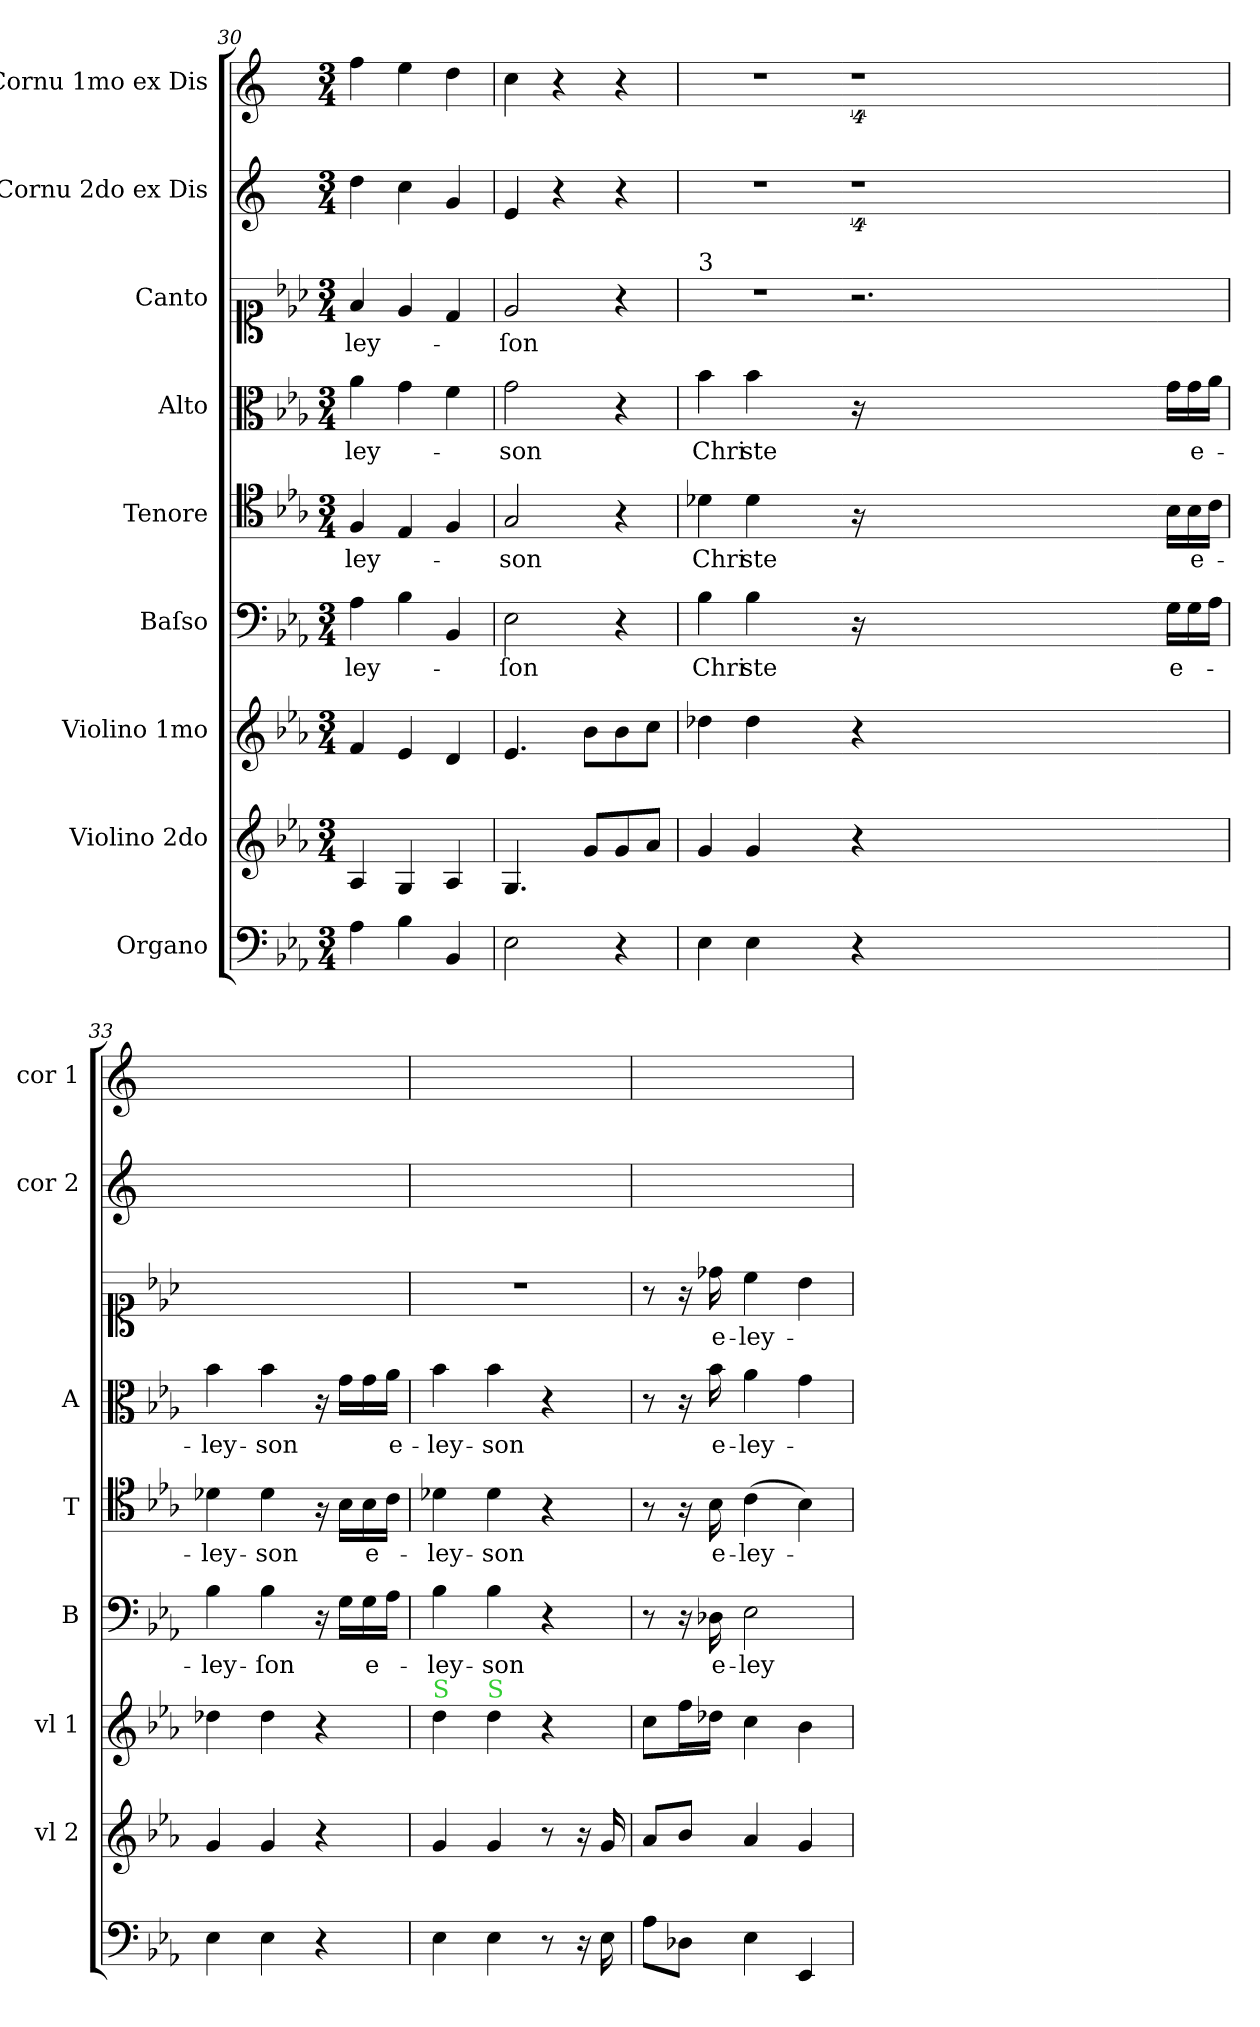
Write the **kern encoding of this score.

**kern	**kern	**kern	**dynam	**kern	**text	**kern	**text	**kern	**text	**kern	**text	**kern	**kern
*part9	*part8	*part7	*part7	*part6	*part6	*part5	*part5	*part4	*part4	*part3	*part3	*part2	*part1
*staff9	*staff8	*staff7	*staff7	*staff6	*staff6	*staff5	*staff5	*staff4	*staff4	*staff3	*staff3	*staff2	*staff1
*I"Organo	*I"Violino 2do	*I"Violino 1mo	*	*I"Baſso	*	*I"Tenore	*	*I"Alto	*	*I"Canto	*	*I"Cornu 2do ex Dis	*I"Cornu 1mo ex Dis
*	*I'vl 2	*I'vl 1	*	*I'B	*	*I'T	*	*I'A	*	*	*	*I'cor 2	*I'cor 1
*clefF4	*clefG2	*clefG2	*	*clefF4	*	*clefC4	*	*clefC3	*	*clefC1	*	*clefG2	*clefG2
*	*	*	*	*	*	*	*	*	*	*	*	*ITrd-2c-3	*ITrd-2c-3
*k[b-e-a-]	*k[b-e-a-]	*k[b-e-a-]	*	*k[b-e-a-]	*	*k[b-e-a-]	*	*k[b-e-a-]	*	*k[b-e-a-]	*	*k[b-e-a-]	*k[b-e-a-]
*M3/4	*M3/4	*M3/4	*	*M3/4	*	*M3/4	*	*M3/4	*	*M3/4	*	*M3/4	*M3/4
=30	=30	=30	=30	=30	=30	=30	=30	=30	=30	=30	=30	=30	=30
4A-\	4A-/	4f/	.	4A-\	-ley-	4F/	-ley-	4a-\	-ley-	4f/	-ley-	4ff\	4aa-\
4B-\	4G/	4e-/	.	4B-\	.	4E-/	.	4g\	.	4e-/	.	4ee-\	4gg\
4BB-/	4A-/	4d/	.	4BB-/	.	4F/	.	4f\	.	4d/	.	4b-/	4ff\
=31	=31	=31	=31	=31	=31	=31	=31	=31	=31	=31	=31	=31	=31
!	!	!	!LO:DY:b	!	!	!	!	!	!	!	!	!	!
2E-\	4.G/	4.e-/	ffr	2E-\	-ſon	2G/	-son	2g\	-son	2e-/	-ſon	4g/	4ee-\
.	.	.	.	.	.	.	.	.	.	.	.	4r	4r
!	!	!	!LO:DY:b	!	!	!	!	!	!	!	!	!	!
.	8g/L	8b-\L	pi	.	.	.	.	.	.	.	.	.	.
4r	8g/	8b-\	.	4r	.	4r	.	4r	.	4r	.	4r	4r
.	8a-/J	8cc\J	.	.	.	.	.	.	.	.	.	.	.
=32	=32	=32	=32	=32	=32	=32	=32	=32	=32	=32	=32	=32	=32
!	!	!	!	!	!	!	!	!	!	!LO:TX:a:t=3	!	!	!
4E-\	4g/	4dd-X\	.	4B-\	Chri-	4d-X\	Chri-	4b-\	Chri-	2.r	.	2.r	2.r
4E-\	4g/	4dd-\	.	4B-\	-ste	4d-\	-ste	4b-\	-ste	.	.	.	.
4ryy	4ryy	4ryy	.	4ryy	.	4ryy	.	4ryy	.	.	.	.	.
=-	=-	=-	=-	=-	=-	=-	=-	=-	=-	=-	=-	=-	=-
4r	4r	4r	.	16r	.	16r	.	16r	.	2.r	.	4%9r	4%9r
.	.	.	.	0ryy	.	0ryy	.	0ryy	.	.	.	.	.
0ryy	0ryy	0ryy	.	.	.	.	.	.	.	.	.	.	.
.	.	.	.	.	.	.	.	.	.	1.ryy	.	.	.
.	.	.	.	8.ryy	.	8.ryy	.	8.ryy	.	.	.	.	.
=-	=-	=-	=-	=-	=-	=-	=-	=-	=-	=-	=-	=-	=-
8.ryy	8.ryy	8.ryy	.	16G\LL	e-	16B-\LL	.	16g\LL	.	8.ryy	.	8.ryy	8.ryy
.	.	.	.	16G\	.	16B-\	e-	16g\	e-	.	.	.	.
.	.	.	.	16A-\JJ	.	16c\JJ	.	16a-\JJ	.	.	.	.	.
=33	=33	=33	=33	=33	=33	=33	=33	=33	=33	=33	=33	=33	=33
4E-\	4g/	4dd-X\	.	4B-\	-ley-	4d-X\	-ley-	4b-\	-ley-	2.ryy	.	2.ryy	2.ryy
4E-\	4g/	4dd-\	.	4B-\	-ſon	4d-\	-son	4b-\	-son	.	.	.	.
4r	4r	4r	.	16r	.	16r	.	16r	.	.	.	.	.
.	.	.	.	16G\LL	.	16B-\LL	.	16g\LL	.	.	.	.	.
.	.	.	.	16G\	e-	16B-\	e-	16g\	.	.	.	.	.
.	.	.	.	16A-\JJ	.	16c\JJ	.	16a-\JJ	e-	.	.	.	.
=34	=34	=34	=34	=34	=34	=34	=34	=34	=34	=34	=34	=34	=34
!	!	!LO:TX:a:color=limegreen:t=S	!	!	!	!	!	!	!	!	!	!	!
4E-\	4g/	4dd\	.	4B-\	-ley-	4d-X\	-ley-	4b-\	-ley-	2.r	.	2.ryy	2.ryy
!	!	!LO:TX:a:color=limegreen:t=S	!	!	!	!	!	!	!	!	!	!	!
4E-\	4g/	4dd\	.	4B-\	-son	4d-\	-son	4b-\	-son	.	.	.	.
8r	8r	4r	.	4r	.	4r	.	4r	.	.	.	.	.
16r	16r	.	.	.	.	.	.	.	.	.	.	.	.
16E-\	16g/	.	.	.	.	.	.	.	.	.	.	.	.
=35	=35	=35	=35	=35	=35	=35	=35	=35	=35	=35	=35	=35	=35
8A-\L	8a-/L	8cc\L	.	8r	.	8r	.	8r	.	8r	.	2.ryy	2.ryy
8D-X\J	8b-/J	16ff\L	.	16r	.	16r	.	16r	.	16r	.	.	.
.	.	16dd-X\JJ	.	16D-X\	e-	16B-\	e-	16b-\	e-	16dd-X\	e-	.	.
4E-\	4a-/	4cc\	.	2E-\	-ley-	(4c\	-ley-	4a-\	-ley-	4cc\	-ley-	.	.
4EE-/	4g/	4b-\	.	.	.	4B-\)	.	4g\	.	4b-\	.	.	.
=	=	=	=	=	=	=	=	=	=	=	=	=	=
*-	*-	*-	*-	*-	*-	*-	*-	*-	*-	*-	*-	*-	*-
